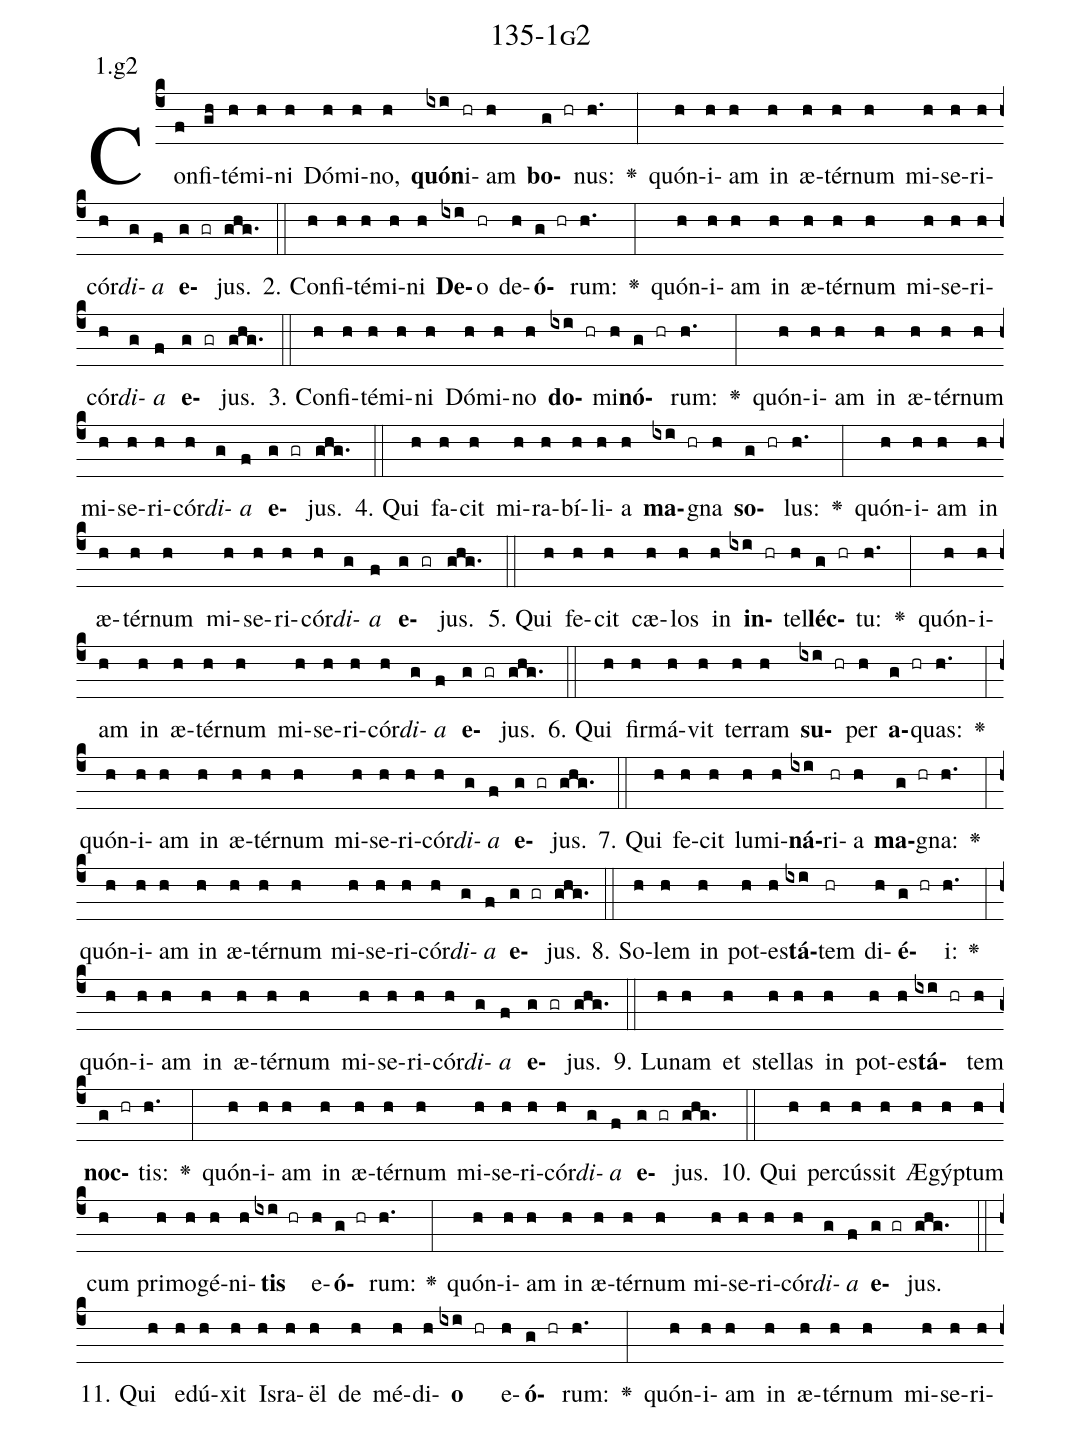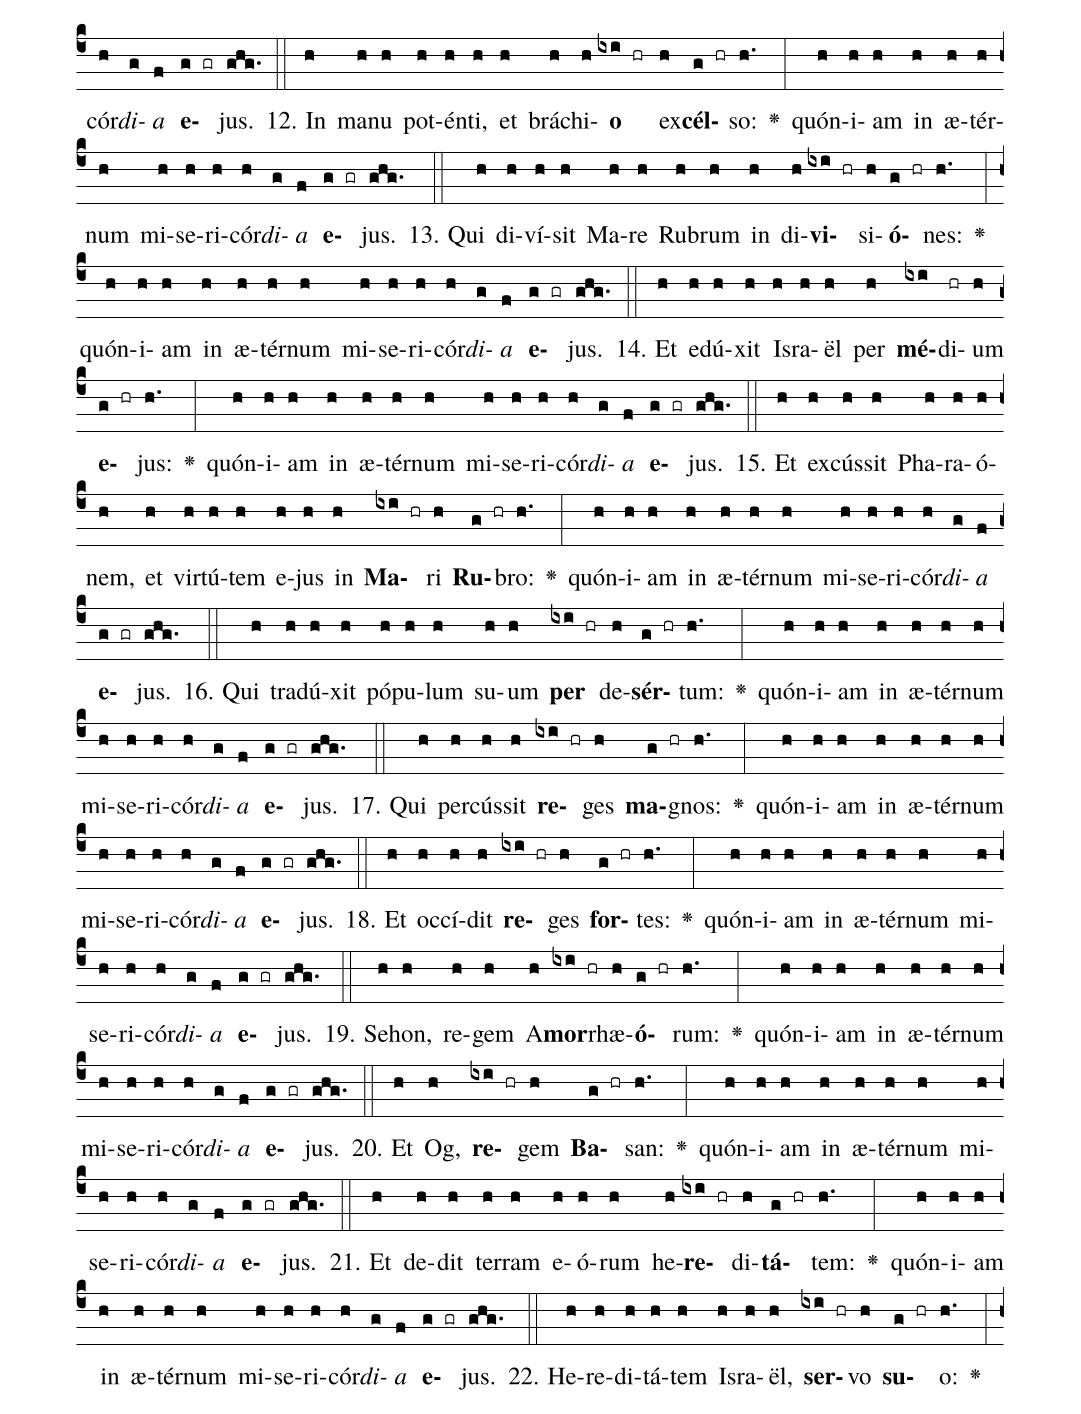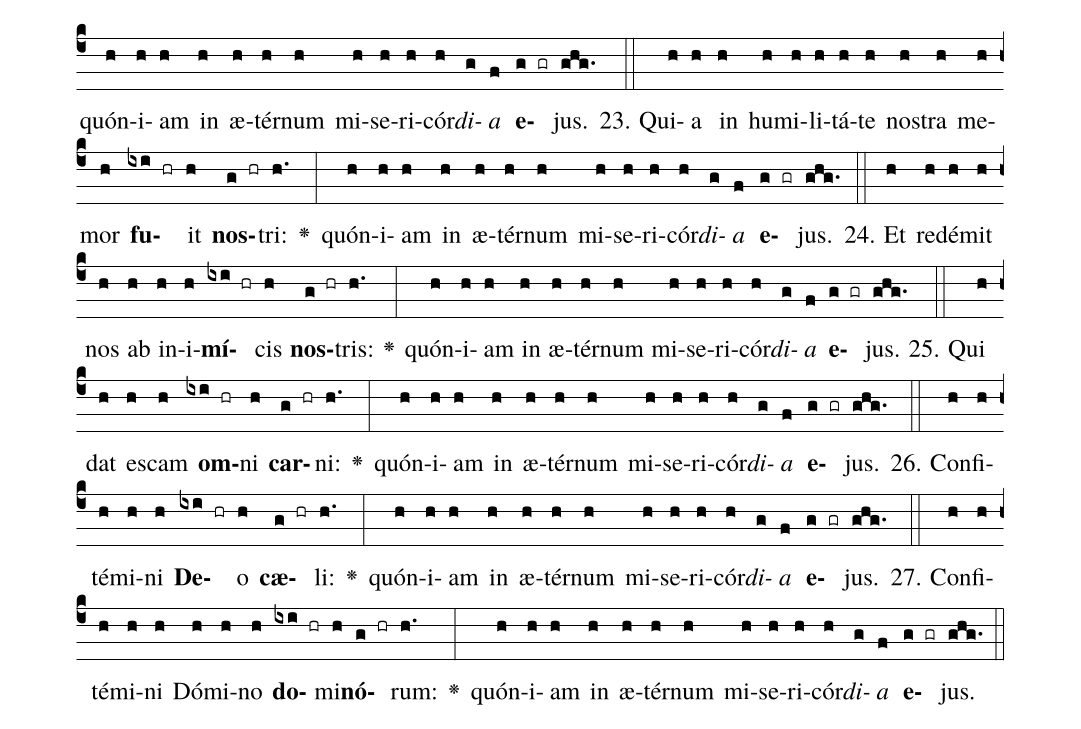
name: 135-1g2;
annotation: 1.g2;
%%
(c4)Con(f)fi(gh)té(h)mi(h)ni(h) Dó(h)mi(h)no,(h) <b>quón</b>(ixi)i(hr)am(h) <b>bo</b>(g hr)nus:(h.) <v>\greheightstar</v>(:) quón(h)i(h)am(h) in(h) æ(h)tér(h)num(h) mi(h)se(h)ri(h)cór(h)<i>di</i>(g)<i>a</i>(f) <b>e</b>(g gr)jus.(ghg.) (::)
2. Con(h)fi(h)té(h)mi(h)ni(h) <b>De</b>(ixi)o(hr) de(h)<b>ó</b>(g hr)rum:(h.) <v>\greheightstar</v>(:) quón(h)i(h)am(h) in(h) æ(h)tér(h)num(h) mi(h)se(h)ri(h)cór(h)<i>di</i>(g)<i>a</i>(f) <b>e</b>(g gr)jus.(ghg.) (::)
3. Con(h)fi(h)té(h)mi(h)ni(h) Dó(h)mi(h)no(h) <b>do</b>(ixi hr)mi(h)<b>nó</b>(g hr)rum:(h.) <v>\greheightstar</v>(:) quón(h)i(h)am(h) in(h) æ(h)tér(h)num(h) mi(h)se(h)ri(h)cór(h)<i>di</i>(g)<i>a</i>(f) <b>e</b>(g gr)jus.(ghg.) (::)
4. Qui(h) fa(h)cit(h) mi(h)ra(h)bí(h)li(h)a(h) <b>ma</b>(ixi hr)gna(h) <b>so</b>(g hr)lus:(h.) <v>\greheightstar</v>(:) quón(h)i(h)am(h) in(h) æ(h)tér(h)num(h) mi(h)se(h)ri(h)cór(h)<i>di</i>(g)<i>a</i>(f) <b>e</b>(g gr)jus.(ghg.) (::)
5. Qui(h) fe(h)cit(h) cæ(h)los(h) in(h) <b>in</b>(ixi hr)tel(h)<b>léc</b>(g hr)tu:(h.) <v>\greheightstar</v>(:) quón(h)i(h)am(h) in(h) æ(h)tér(h)num(h) mi(h)se(h)ri(h)cór(h)<i>di</i>(g)<i>a</i>(f) <b>e</b>(g gr)jus.(ghg.) (::)
6. Qui(h) fir(h)má(h)vit(h) ter(h)ram(h) <b>su</b>(ixi hr)per(h) <b>a</b>(g hr)quas:(h.) <v>\greheightstar</v>(:) quón(h)i(h)am(h) in(h) æ(h)tér(h)num(h) mi(h)se(h)ri(h)cór(h)<i>di</i>(g)<i>a</i>(f) <b>e</b>(g gr)jus.(ghg.) (::)
7. Qui(h) fe(h)cit(h) lu(h)mi(h)<b>ná</b>(ixi)ri(hr)a(h) <b>ma</b>(g hr)gna:(h.) <v>\greheightstar</v>(:) quón(h)i(h)am(h) in(h) æ(h)tér(h)num(h) mi(h)se(h)ri(h)cór(h)<i>di</i>(g)<i>a</i>(f) <b>e</b>(g gr)jus.(ghg.) (::)
8. So(h)lem(h) in(h) pot(h)es(h)<b>tá</b>(ixi)tem(hr) di(h)<b>é</b>(g hr)i:(h.) <v>\greheightstar</v>(:) quón(h)i(h)am(h) in(h) æ(h)tér(h)num(h) mi(h)se(h)ri(h)cór(h)<i>di</i>(g)<i>a</i>(f) <b>e</b>(g gr)jus.(ghg.) (::)
9. Lu(h)nam(h) et(h) stel(h)las(h) in(h) pot(h)es(h)<b>tá</b>(ixi hr)tem(h) <b>noc</b>(g hr)tis:(h.) <v>\greheightstar</v>(:) quón(h)i(h)am(h) in(h) æ(h)tér(h)num(h) mi(h)se(h)ri(h)cór(h)<i>di</i>(g)<i>a</i>(f) <b>e</b>(g gr)jus.(ghg.) (::)
10. Qui(h) per(h)cús(h)sit(h) Æ(h)gýp(h)tum(h) cum(h) pri(h)mo(h)gé(h)ni(h)<b>tis</b>(ixi hr) e(h)<b>ó</b>(g hr)rum:(h.) <v>\greheightstar</v>(:) quón(h)i(h)am(h) in(h) æ(h)tér(h)num(h) mi(h)se(h)ri(h)cór(h)<i>di</i>(g)<i>a</i>(f) <b>e</b>(g gr)jus.(ghg.) (::)
11. Qui(h) e(h)dú(h)xit(h) Is(h)ra(h)ël(h) de(h) mé(h)di(h)<b>o</b>(ixi hr) e(h)<b>ó</b>(g hr)rum:(h.) <v>\greheightstar</v>(:) quón(h)i(h)am(h) in(h) æ(h)tér(h)num(h) mi(h)se(h)ri(h)cór(h)<i>di</i>(g)<i>a</i>(f) <b>e</b>(g gr)jus.(ghg.) (::)
12. In(h) ma(h)nu(h) pot(h)én(h)ti,(h) et(h) brá(h)chi(h)<b>o</b>(ixi hr) ex(h)<b>cél</b>(g hr)so:(h.) <v>\greheightstar</v>(:) quón(h)i(h)am(h) in(h) æ(h)tér(h)num(h) mi(h)se(h)ri(h)cór(h)<i>di</i>(g)<i>a</i>(f) <b>e</b>(g gr)jus.(ghg.) (::)
13. Qui(h) di(h)ví(h)sit(h) Ma(h)re(h) Ru(h)brum(h) in(h) di(h)<b>vi</b>(ixi hr)si(h)<b>ó</b>(g hr)nes:(h.) <v>\greheightstar</v>(:) quón(h)i(h)am(h) in(h) æ(h)tér(h)num(h) mi(h)se(h)ri(h)cór(h)<i>di</i>(g)<i>a</i>(f) <b>e</b>(g gr)jus.(ghg.) (::)
14. Et(h) e(h)dú(h)xit(h) Is(h)ra(h)ël(h) per(h) <b>mé</b>(ixi)di(hr)um(h) <b>e</b>(g hr)jus:(h.) <v>\greheightstar</v>(:) quón(h)i(h)am(h) in(h) æ(h)tér(h)num(h) mi(h)se(h)ri(h)cór(h)<i>di</i>(g)<i>a</i>(f) <b>e</b>(g gr)jus.(ghg.) (::)
15. Et(h) ex(h)cús(h)sit(h) Pha(h)ra(h)ó(h)nem,(h) et(h) vir(h)tú(h)tem(h) e(h)jus(h) in(h) <b>Ma</b>(ixi hr)ri(h) <b>Ru</b>(g hr)bro:(h.) <v>\greheightstar</v>(:) quón(h)i(h)am(h) in(h) æ(h)tér(h)num(h) mi(h)se(h)ri(h)cór(h)<i>di</i>(g)<i>a</i>(f) <b>e</b>(g gr)jus.(ghg.) (::)
16. Qui(h) tra(h)dú(h)xit(h) pó(h)pu(h)lum(h) su(h)um(h) <b>per</b>(ixi hr) de(h)<b>sér</b>(g hr)tum:(h.) <v>\greheightstar</v>(:) quón(h)i(h)am(h) in(h) æ(h)tér(h)num(h) mi(h)se(h)ri(h)cór(h)<i>di</i>(g)<i>a</i>(f) <b>e</b>(g gr)jus.(ghg.) (::)
17. Qui(h) per(h)cús(h)sit(h) <b>re</b>(ixi hr)ges(h) <b>ma</b>(g hr)gnos:(h.) <v>\greheightstar</v>(:) quón(h)i(h)am(h) in(h) æ(h)tér(h)num(h) mi(h)se(h)ri(h)cór(h)<i>di</i>(g)<i>a</i>(f) <b>e</b>(g gr)jus.(ghg.) (::)
18. Et(h) oc(h)cí(h)dit(h) <b>re</b>(ixi hr)ges(h) <b>for</b>(g hr)tes:(h.) <v>\greheightstar</v>(:) quón(h)i(h)am(h) in(h) æ(h)tér(h)num(h) mi(h)se(h)ri(h)cór(h)<i>di</i>(g)<i>a</i>(f) <b>e</b>(g gr)jus.(ghg.) (::)
19. Se(h)hon,(h) re(h)gem(h) A(h)<b>mor</b>(ixi hr)rhæ(h)<b>ó</b>(g hr)rum:(h.) <v>\greheightstar</v>(:) quón(h)i(h)am(h) in(h) æ(h)tér(h)num(h) mi(h)se(h)ri(h)cór(h)<i>di</i>(g)<i>a</i>(f) <b>e</b>(g gr)jus.(ghg.) (::)
20. Et(h) Og,(h) <b>re</b>(ixi hr)gem(h) <b>Ba</b>(g hr)san:(h.) <v>\greheightstar</v>(:) quón(h)i(h)am(h) in(h) æ(h)tér(h)num(h) mi(h)se(h)ri(h)cór(h)<i>di</i>(g)<i>a</i>(f) <b>e</b>(g gr)jus.(ghg.) (::)
21. Et(h) de(h)dit(h) ter(h)ram(h) e(h)ó(h)rum(h) he(h)<b>re</b>(ixi hr)di(h)<b>tá</b>(g hr)tem:(h.) <v>\greheightstar</v>(:) quón(h)i(h)am(h) in(h) æ(h)tér(h)num(h) mi(h)se(h)ri(h)cór(h)<i>di</i>(g)<i>a</i>(f) <b>e</b>(g gr)jus.(ghg.) (::)
22. He(h)re(h)di(h)tá(h)tem(h) Is(h)ra(h)ël,(h) <b>ser</b>(ixi hr)vo(h) <b>su</b>(g hr)o:(h.) <v>\greheightstar</v>(:) quón(h)i(h)am(h) in(h) æ(h)tér(h)num(h) mi(h)se(h)ri(h)cór(h)<i>di</i>(g)<i>a</i>(f) <b>e</b>(g gr)jus.(ghg.) (::)
23. Qui(h)a(h) in(h) hu(h)mi(h)li(h)tá(h)te(h) nos(h)tra(h) me(h)mor(h) <b>fu</b>(ixi hr)it(h) <b>nos</b>(g hr)tri:(h.) <v>\greheightstar</v>(:) quón(h)i(h)am(h) in(h) æ(h)tér(h)num(h) mi(h)se(h)ri(h)cór(h)<i>di</i>(g)<i>a</i>(f) <b>e</b>(g gr)jus.(ghg.) (::)
24. Et(h) red(h)é(h)mit(h) nos(h) ab(h) in(h)i(h)<b>mí</b>(ixi hr)cis(h) <b>nos</b>(g hr)tris:(h.) <v>\greheightstar</v>(:) quón(h)i(h)am(h) in(h) æ(h)tér(h)num(h) mi(h)se(h)ri(h)cór(h)<i>di</i>(g)<i>a</i>(f) <b>e</b>(g gr)jus.(ghg.) (::)
25. Qui(h) dat(h) es(h)cam(h) <b>om</b>(ixi hr)ni(h) <b>car</b>(g hr)ni:(h.) <v>\greheightstar</v>(:) quón(h)i(h)am(h) in(h) æ(h)tér(h)num(h) mi(h)se(h)ri(h)cór(h)<i>di</i>(g)<i>a</i>(f) <b>e</b>(g gr)jus.(ghg.) (::)
26. Con(h)fi(h)té(h)mi(h)ni(h) <b>De</b>(ixi hr)o(h) <b>cæ</b>(g hr)li:(h.) <v>\greheightstar</v>(:) quón(h)i(h)am(h) in(h) æ(h)tér(h)num(h) mi(h)se(h)ri(h)cór(h)<i>di</i>(g)<i>a</i>(f) <b>e</b>(g gr)jus.(ghg.) (::)
27. Con(h)fi(h)té(h)mi(h)ni(h) Dó(h)mi(h)no(h) <b>do</b>(ixi hr)mi(h)<b>nó</b>(g hr)rum:(h.) <v>\greheightstar</v>(:) quón(h)i(h)am(h) in(h) æ(h)tér(h)num(h) mi(h)se(h)ri(h)cór(h)<i>di</i>(g)<i>a</i>(f) <b>e</b>(g gr)jus.(ghg.) (::)
